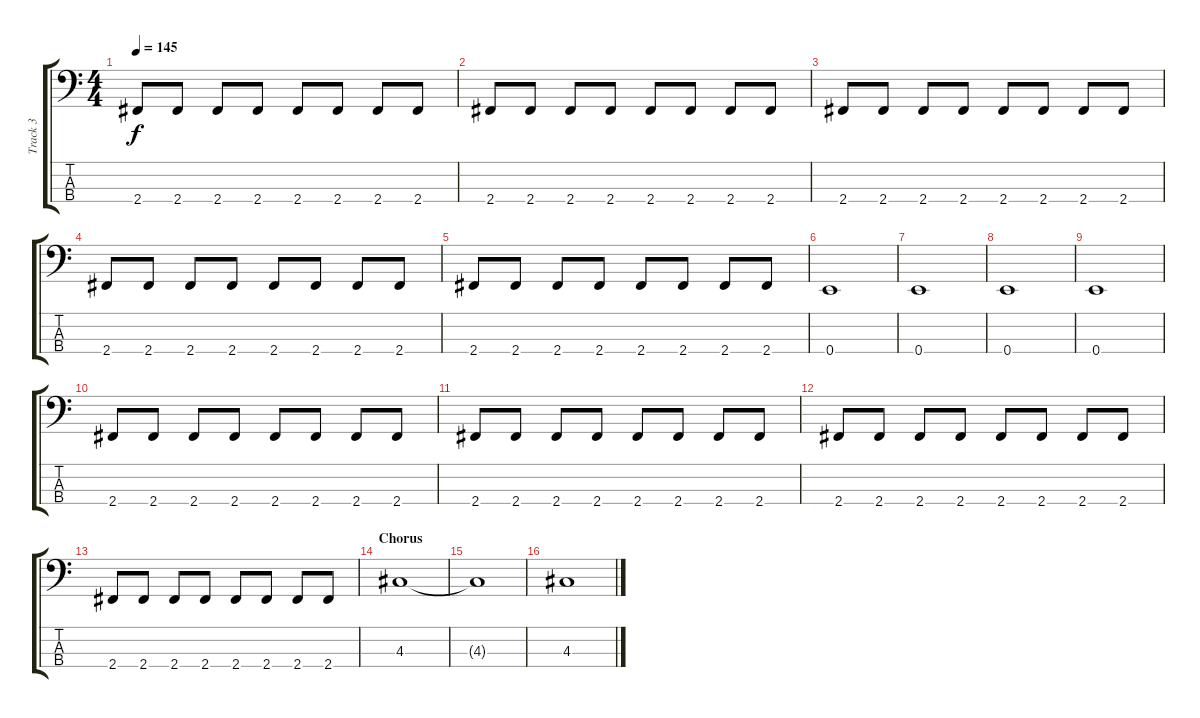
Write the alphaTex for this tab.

\track ("Track 3" "Track 3") {instrument electricbassfinger}
\staff {score tabs}
\tuning (G2 D2 A1 E1) {hide}
\ts (4 4)
\tempo 145
\clef f4
\ks c
2.4.8{dy f} 2.4.8 2.4.8 2.4.8 2.4.8 2.4.8 2.4.8 2.4.8 |
2.4.8 2.4.8 2.4.8 2.4.8 2.4.8 2.4.8 2.4.8 2.4.8 |
2.4.8 2.4.8 2.4.8 2.4.8 2.4.8 2.4.8 2.4.8 2.4.8 |
2.4.8 2.4.8 2.4.8 2.4.8 2.4.8 2.4.8 2.4.8 2.4.8 |
2.4.8 2.4.8 2.4.8 2.4.8 2.4.8 2.4.8 2.4.8 2.4.8 |
0.4.1 |
0.4.1 |
0.4.1 |
0.4.1 |
2.4.8 2.4.8 2.4.8 2.4.8 2.4.8 2.4.8 2.4.8 2.4.8 |
2.4.8 2.4.8 2.4.8 2.4.8 2.4.8 2.4.8 2.4.8 2.4.8 |
2.4.8 2.4.8 2.4.8 2.4.8 2.4.8 2.4.8 2.4.8 2.4.8 |
2.4.8 2.4.8 2.4.8 2.4.8 2.4.8 2.4.8 2.4.8 2.4.8 |
\section ("" "Chorus")
4.3.1 |
4.3{t}.1 |
4.3.1
